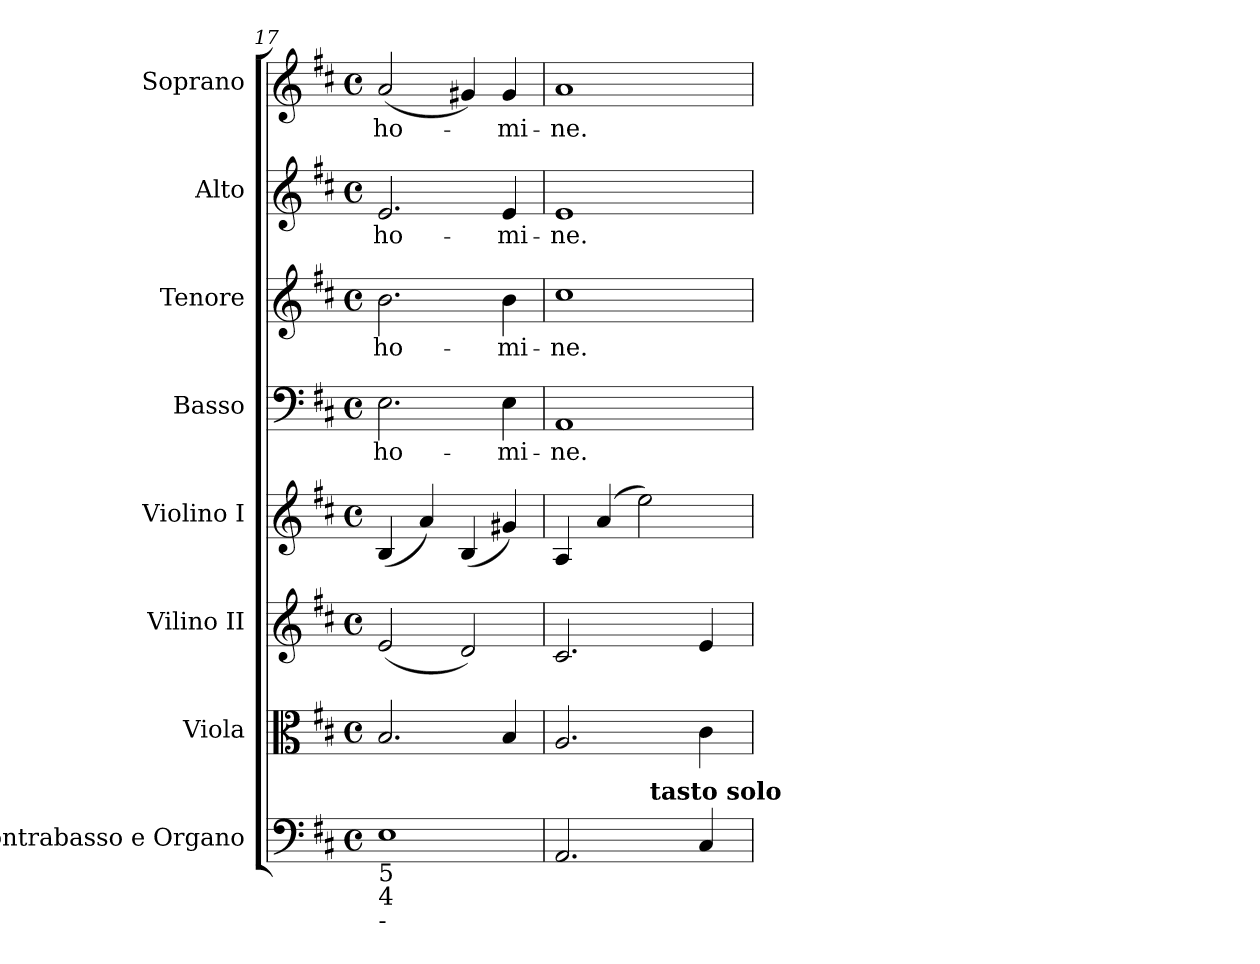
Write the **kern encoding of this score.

**kern	**kern	**kern	**kern	**kern	**text	**kern	**text	**kern	**text	**kern	**text
*part8	*part7	*part6	*part5	*part4	*part4	*part3	*part3	*part2	*part2	*part1	*part1
*staff8	*staff7	*staff6	*staff5	*staff4	*staff4	*staff3	*staff3	*staff2	*staff2	*staff1	*staff1
*I"Contrabasso e Organo	*I"Viola	*I"Vilino II	*I"Violino I	*I"Basso	*	*I"Tenore	*	*I"Alto	*	*I"Soprano	*
*I'Cb. e Org.	*I'Vla.	*I'Vl. II	*I'Vl. I	*I'B	*	*I'T	*	*I'A	*	*I'S	*
*clefF4	*clefC3	*clefG2	*clefG2	*clefF4	*	*clefG2	*	*clefG2	*	*clefG2	*
*k[f#c#]	*k[f#c#]	*k[f#c#]	*k[f#c#]	*k[f#c#]	*	*k[f#c#]	*	*k[f#c#]	*	*k[f#c#]	*
*D:	*D:	*D:	*D:	*D:	*	*D:	*	*D:	*	*D:	*
*M4/4	*M4/4	*M4/4	*M4/4	*M4/4	*	*M4/4	*	*M4/4	*	*M4/4	*
*met(c)	*met(c)	*met(c)	*met(c)	*met(c)	*	*met(c)	*	*met(c)	*	*met(c)	*
=17	=17	=17	=17	=17	=17	=17	=17	=17	=17	=17	=17
!LO:TX:b:t=5\n4	!	!	!	!	!	!	!	!	!	!	!
!LO:TX:b:t=-	!	!	!	!	!	!	!	!	!	!	!
!	!	!	!	!	!LO:LY:b	!	!LO:LY:b	!	!LO:LY:b	!	!LO:LY:b
1E	2.B/	(<2e/	(<4B/	2.E\	ho-	2.b\	ho-	2.e/	ho-	(<2a/	ho-
.	.	.	4a/)	.	.	.	.	.	.	.	.
.	.	2d/)	(<4B/	.	.	.	.	.	.	4g#X/)	.
!	!	!	!	!	!LO:LY:b	!	!LO:LY:b	!	!LO:LY:b	!	!LO:LY:b
.	4B/	.	4g#X/)	4E\	-mi-	4b\	-mi-	4e/	-mi-	4g#/	-mi-
=18	=18	=18	=18	=18	=18	=18	=18	=18	=18	=18	=18
!	!	!	!	!	!LO:LY:b	!	!LO:LY:b	!	!LO:LY:b	!	!LO:LY:b
*^	*	*	*	*	*	*	*	*	*	*	*
2.AA/	2ryy	2.A/	2.c#/	4A/	1AA	-ne.	1cc#	-ne.	1e	-ne.	1a	-ne.
.	.	.	.	(4a/	.	.	.	.	.	.	.	.
.	32ryy	.	.	(>2ee\)	.	.	.	.	.	.	.	.
!	!LO:TX:a:B:t=tasto solo	!	!	!	!	!	!	!	!	!	!	!
.	4...ryy	.	.	.	.	.	.	.	.	.	.	.
4C#/	.	(>4c#\	(<4e/	.	.	.	.	.	.	.	.	.
*v	*v	*	*	*	*	*	*	*	*	*	*	*
=	=	=	=	=	=	=	=	=	=	=	=
*-	*-	*-	*-	*-	*-	*-	*-	*-	*-	*-	*-
